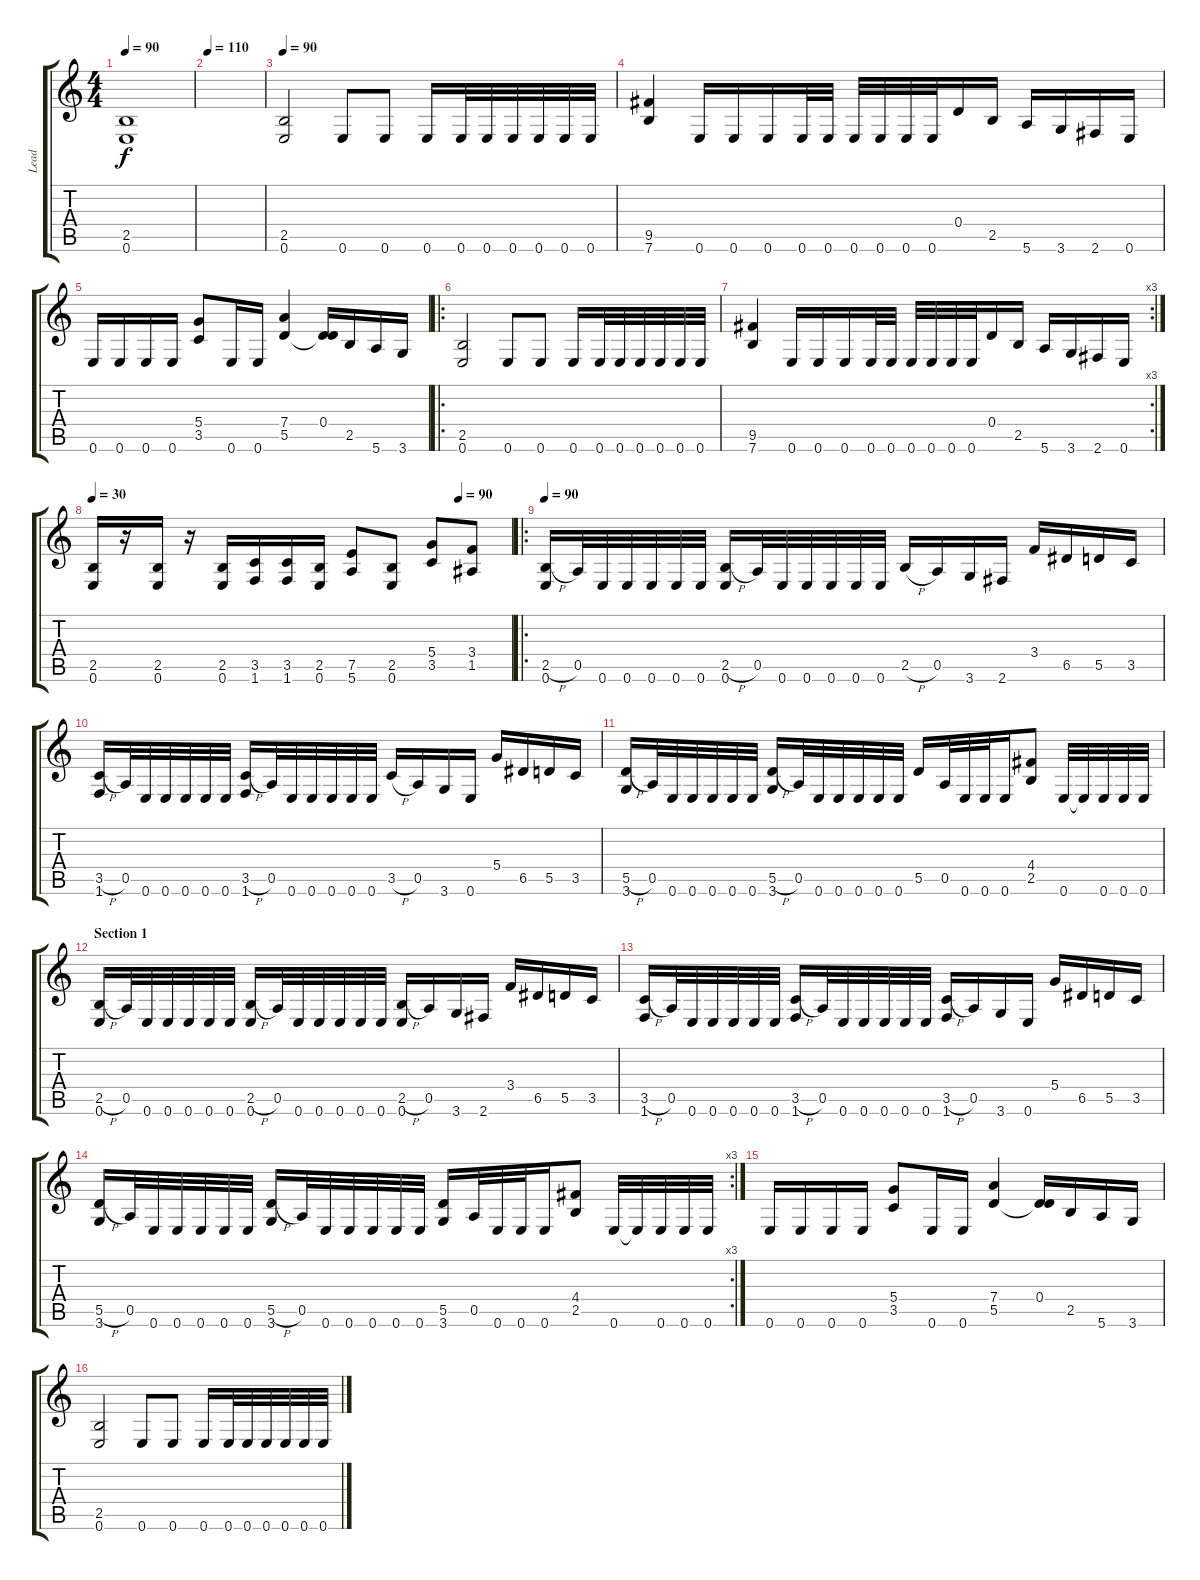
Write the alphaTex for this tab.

\track ("Lead" "Lead") {instrument overdrivenguitar}
\staff {score tabs}
\tuning (E4 B3 G3 D3 A2 E2) {hide}
\ts (4 4)
\tempo 90
\clef g2
\ks c
(2.5 0.6).1{dy f volume 2} |
\tempo 110
|
\tempo 90
(2.5 0.6).2{volume 13} 0.6.8 0.6.8 0.6.16 0.6.32 0.6.32 0.6.32 0.6.32 0.6.32 0.6.32 |
(9.5 7.6).4 0.6.16 0.6.16 0.6.16 0.6.32 0.6.32 0.6.32 0.6.32 0.6.32 0.6.32 0.4.16 2.5.16 5.6.16 3.6.16 2.6.16 0.6.16 |
0.6.16 0.6.16 0.6.16 0.6.16 (5.4 3.5).8 0.6.16 0.6.16 (7.4 5.5).4 (0.4 5.5{t}).16 2.5.16 5.6.16 3.6.16 |
\ro
(2.5 0.6).2 0.6.8 0.6.8 0.6.16 0.6.32 0.6.32 0.6.32 0.6.32 0.6.32 0.6.32 |
\rc 3
(9.5 7.6).4 0.6.16 0.6.16 0.6.16 0.6.32 0.6.32 0.6.32 0.6.32 0.6.32 0.6.32 0.4.16 2.5.16 5.6.16 3.6.16 2.6.16 0.6.16 |
\tempo 30
\tempo (90 0.875)
(2.5 0.6).16 r.16 (2.5 0.6).16 r.16 (2.5 0.6).16 (3.5 1.6).16 (3.5 1.6).16 (2.5 0.6).16 (7.5 5.6).8 (2.5 0.6).8 (5.4 3.5).8 (3.4 1.5).8 |
\ro
\tempo 90
(2.5{h} 0.6).16{volume 13} 0.5.32 0.6.32 0.6.32 0.6.32 0.6.32 0.6.32 (2.5{h} 0.6).16 0.5.32 0.6.32 0.6.32 0.6.32 0.6.32 0.6.32 2.5{h}.16 0.5.16 3.6.16 2.6.16 3.4.16 6.5.16 5.5.16 3.5.16 |
(3.5{h} 1.6).16 0.5.32 0.6.32 0.6.32 0.6.32 0.6.32 0.6.32 (3.5{h} 1.6).16 0.5.32 0.6.32 0.6.32 0.6.32 0.6.32 0.6.32 3.5{h}.16 0.5.16 3.6.16 0.6.16 5.4.16 6.5.16 5.5.16 3.5.16 |
(5.5{h} 3.6).16 0.5.32 0.6.32 0.6.32 0.6.32 0.6.32 0.6.32 (5.5{h} 3.6).16 0.5.32 0.6.32 0.6.32 0.6.32 0.6.32 0.6.32 5.5.16 0.5.32 0.6.32 0.6.32 0.6.16 (4.4 2.5).8 0.6.32 0.6{t}.32 0.6.32 0.6.32 0.6.32 |
\section ("" "Section 1")
(2.5{h} 0.6).16 0.5.32 0.6.32 0.6.32 0.6.32 0.6.32 0.6.32 (2.5{h} 0.6).16 0.5.32 0.6.32 0.6.32 0.6.32 0.6.32 0.6.32 (2.5{h} 0.6).16 0.5.16 3.6.16 2.6.16 3.4.16 6.5.16 5.5.16 3.5.16 |
(3.5{h} 1.6).16 0.5.32 0.6.32 0.6.32 0.6.32 0.6.32 0.6.32 (3.5{h} 1.6).16 0.5.32 0.6.32 0.6.32 0.6.32 0.6.32 0.6.32 (3.5{h} 1.6).16 0.5.16 3.6.16 0.6.16 5.4.16 6.5.16 5.5.16 3.5.16 |
\rc 3
(5.5{h} 3.6).16 0.5.32 0.6.32 0.6.32 0.6.32 0.6.32 0.6.32 (5.5{h} 3.6).16 0.5.32 0.6.32 0.6.32 0.6.32 0.6.32 0.6.32 (5.5 3.6).16 0.5.32 0.6.32 0.6.32 0.6.16 (4.4 2.5).8 0.6.32 0.6{t}.32 0.6.32 0.6.32 0.6.32 |
0.6.16 0.6.16 0.6.16 0.6.16 (5.4 3.5).8 0.6.16 0.6.16 (7.4 5.5).4 (0.4 5.5{t}).16 2.5.16 5.6.16 3.6.16 |
(2.5 0.6).2 0.6.8 0.6.8 0.6.16 0.6.32 0.6.32 0.6.32 0.6.32 0.6.32 0.6.32
